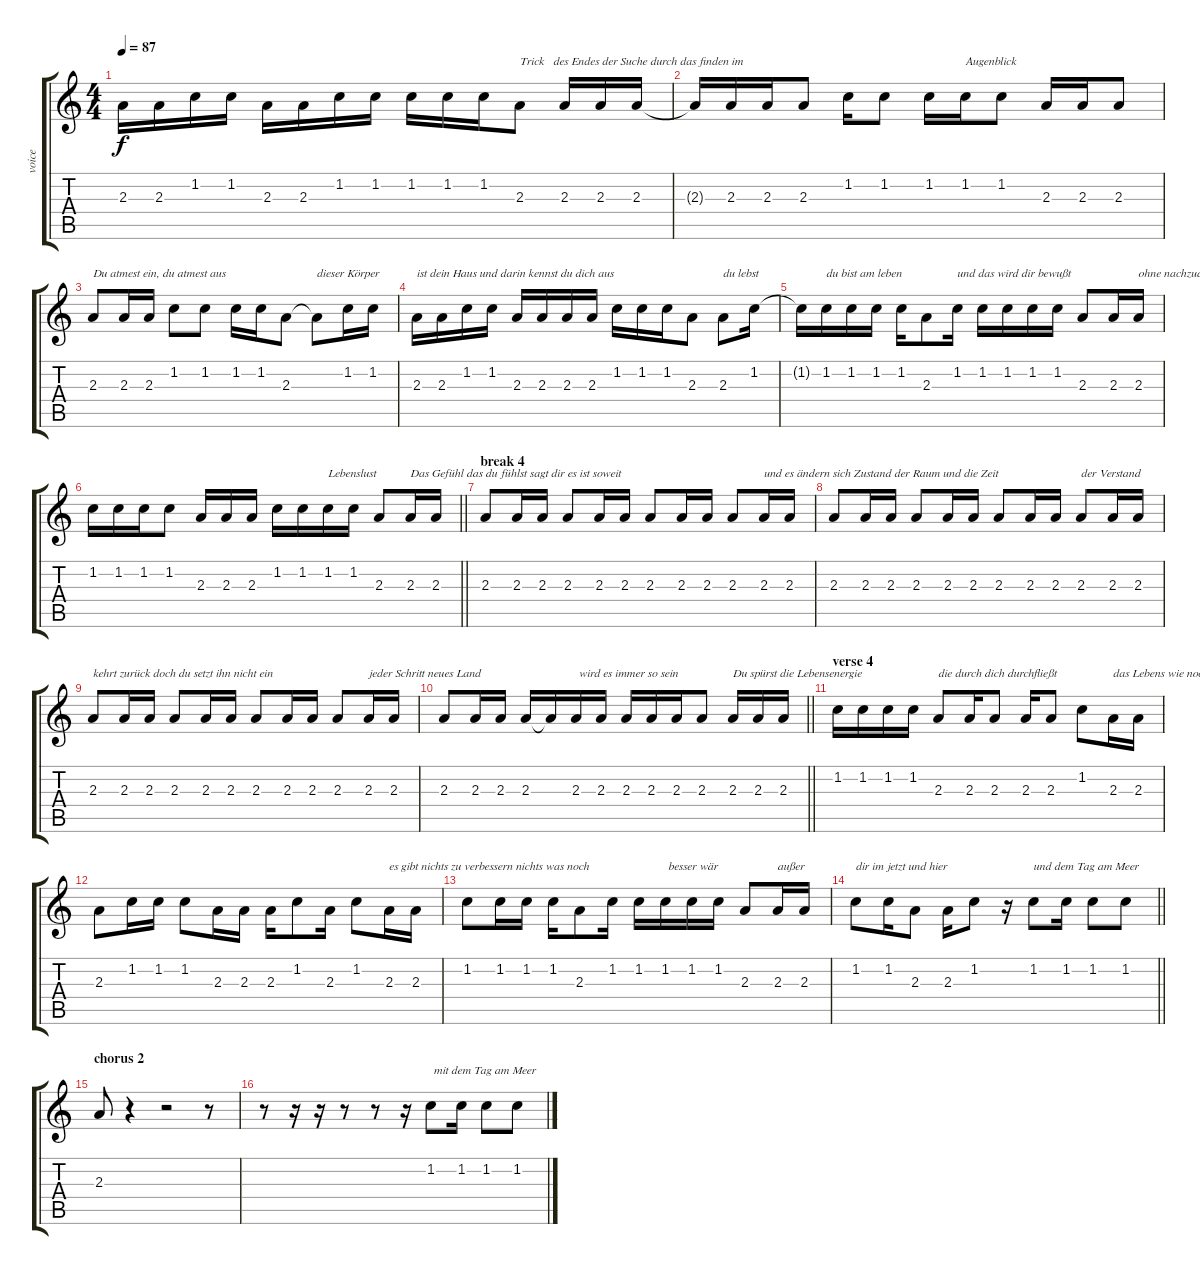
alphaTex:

\track ("voice" "voice") {instrument electricguitarjazz}
\staff {score tabs}
\tuning (E4 B3 G3 D3 A2 E2) {hide}
\ts (4 4)
\tempo 87
\clef g2
\ks c
2.3.16{dy f} 2.3.16 1.2.16 1.2.16 2.3.16 2.3.16 1.2.16 1.2.16 1.2.16 1.2.16 1.2.16 2.3.8{txt "Trick   des Endes der Suche durch das finden im "} 2.3.16 2.3.16 2.3.16 |
2.3{t}.16 2.3.16 2.3.16 2.3.8 1.2.16 1.2.8 1.2.16 1.2.16{txt "Augenblick"} 1.2.8 2.3.16 2.3.16 2.3.8 |
2.3.8{txt "Du atmest ein, du atmest aus "} 2.3.16 2.3.16 1.2.8 1.2.8 1.2.16 1.2.16 2.3.8 2.3{t}.8{txt "dieser Körper"} 1.2.16 1.2.16 |
2.3.16{txt "ist dein Haus und darin kennst du dich aus"} 2.3.16 1.2.16 1.2.16 2.3.16 2.3.16 2.3.16 2.3.16 1.2.16 1.2.16 1.2.16 2.3.8 2.3.8{txt "du lebst"} 1.2.16 |
1.2{t}.16 1.2.16{txt "du bist am leben" balance 0} 1.2.16 1.2.16 1.2.16 2.3.8 1.2.16{txt "und das wird dir bewußt" balance 8} 1.2.16 1.2.16 1.2.16 1.2.16 2.3.8 2.3.16 2.3.16{txt "ohne nachzudenken nur aufgrund der eignen"} |
\barLineRight lightlight
1.2.16 1.2.16 1.2.16 1.2.8 2.3.16 2.3.16 2.3.16 1.2.16 1.2.16 1.2.16{txt "Lebenslust"} 1.2.16 2.3.8 2.3.16{txt "Das Gefühl das du fühlst sagt dir es ist soweit"} 2.3.16 |
\section ("" "break 4")
2.3.8 2.3.16 2.3.16 2.3.8 2.3.16 2.3.16 2.3.8 2.3.16 2.3.16 2.3.8 2.3.16{txt "und es ändern sich Zustand der Raum und die Zeit"} 2.3.16 |
2.3.8 2.3.16 2.3.16 2.3.8 2.3.16 2.3.16 2.3.8 2.3.16 2.3.16 2.3.8{txt "der Verstand"} 2.3.16 2.3.16 |
2.3.8{txt "kehrt zurück doch du setzt ihn nicht ein"} 2.3.16 2.3.16 2.3.8 2.3.16 2.3.16 2.3.8 2.3.16 2.3.16 2.3.8 2.3.16{txt "jeder Schritt neues Land   "} 2.3.16 |
\barLineRight lightlight
2.3.8 2.3.16 2.3.16 2.3.16 2.3{t}.16 2.3.16{txt " wird es immer so sein "} 2.3.16 2.3.16 2.3.16 2.3.16 2.3.8 2.3.16{txt "Du spürst die Lebensenergie "} 2.3.16 2.3.16 |
\section ("" "verse 4")
1.2.16 1.2.16 1.2.16 1.2.16 2.3.8{txt "die durch dich durchfließt"} 2.3.16 2.3.8 2.3.16 2.3.8 1.2.8 2.3.16{txt "das Lebens wie noch nie in Harmonie und genießt"} 2.3.16 |
2.3.8 1.2.16 1.2.16 1.2.8 2.3.16 2.3.16 2.3.16 1.2.8 2.3.16 1.2.8 2.3.16{txt "es gibt nichts zu verbessern nichts was noch "} 2.3.16 |
1.2.8 1.2.16 1.2.16 1.2.16 2.3.8 1.2.16 1.2.16 1.2.16{txt " besser wär"} 1.2.16 1.2.16 2.3.8 2.3.16{txt "außer"} 2.3.16 |
\barLineRight lightlight
1.2.8{txt "dir im jetzt und hier"} 1.2.16 2.3.8 2.3.16 1.2.8 r.16 1.2.8{txt "und dem Tag am Meer"} 1.2.16 1.2.8 1.2.8 |
\section ("" "chorus 2")
2.3.8 r.4 r.2 r.8 |
r.8 r.16 r.16 r.8 r.8 r.16 1.2.8{txt " mit dem Tag am Meer"} 1.2.16 1.2.8 1.2.8
